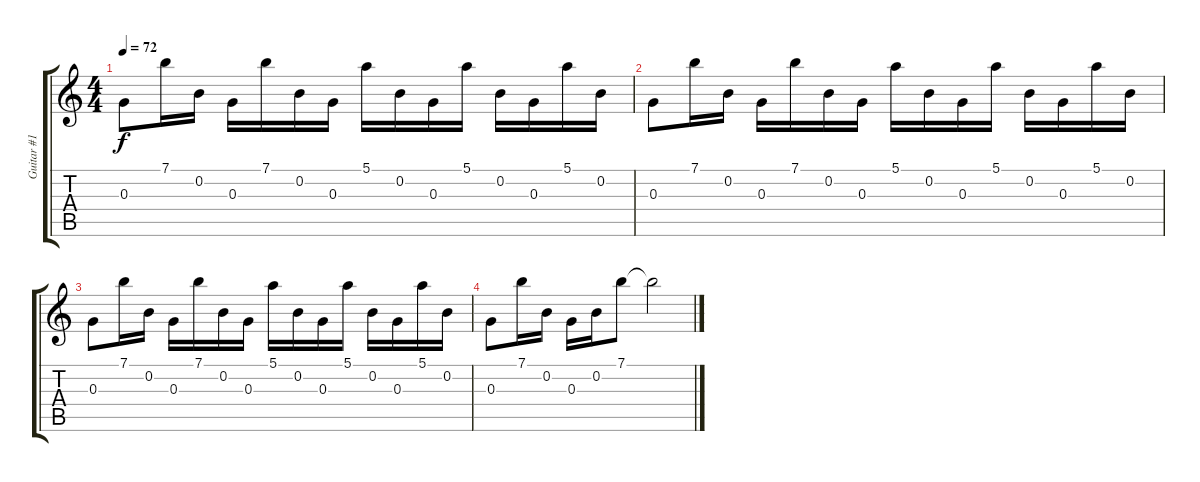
\track ("Guitar #1" "Guitar #1") {instrument acousticguitarnylon}
\staff {score tabs}
\tuning (E4 B3 G3 D3 A2 E2) {hide}
\ts (4 4)
\tempo 72
\clef g2
\ks c
0.3.8{dy f} 7.1.16 0.2.16 0.3.16 7.1.16 0.2.16 0.3.16 5.1.16 0.2.16 0.3.16 5.1.16 0.2.16 0.3.16 5.1.16 0.2.16 |
0.3.8 7.1.16 0.2.16 0.3.16 7.1.16 0.2.16 0.3.16 5.1.16 0.2.16 0.3.16 5.1.16 0.2.16 0.3.16 5.1.16 0.2.16 |
0.3.8 7.1.16 0.2.16 0.3.16 7.1.16 0.2.16 0.3.16 5.1.16 0.2.16 0.3.16 5.1.16 0.2.16 0.3.16 5.1.16 0.2.16 |
0.3.8 7.1.16 0.2.16 0.3.16 0.2.16 7.1.8 7.1{t}.2
